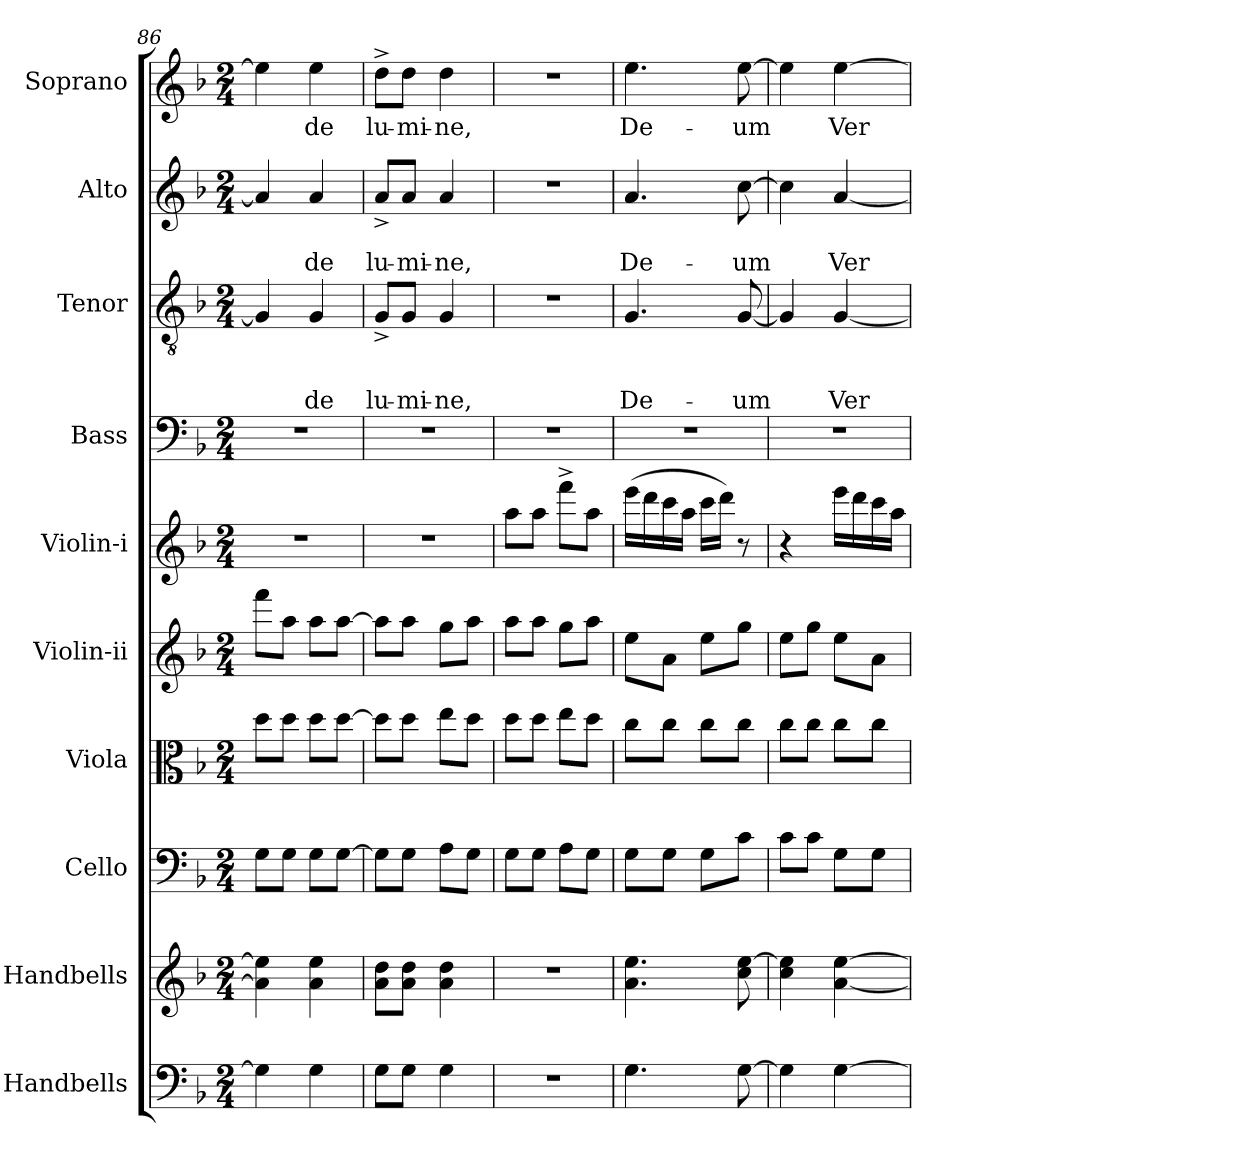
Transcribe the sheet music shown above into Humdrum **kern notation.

**kern	**kern	**kern	**kern	**kern	**kern	**kern	**kern	**text	**text	**text	**kern	**text	**text	**kern	**text
*part10	*part9	*part8	*part7	*part6	*part5	*part4	*part3	*part3	*part3	*part3	*part2	*part2	*part2	*part1	*part1
*staff10	*staff9	*staff8	*staff7	*staff6	*staff5	*staff4	*staff3	*staff3	*staff3	*staff3	*staff2	*staff2	*staff2	*staff1	*staff1
*I"Handbells	*I"Handbells	*I"Cello	*I"Viola	*I"Violin-ii	*I"Violin-i	*I"Bass	*I"Tenor	*	*	*	*I"Alto	*	*	*I"Soprano	*
*	*	*	*I'Vla.	*I'Vln.-ii	*I'Vln.-i	*I'B	*I'T	*	*	*	*I'A	*	*	*I'S	*
*clefF4	*clefG2	*clefF4	*clefC3	*clefG2	*clefG2	*clefF4	*clefGv2	*	*	*	*clefG2	*	*	*clefG2	*
*k[b-]	*k[b-]	*k[b-]	*k[b-]	*k[b-]	*k[b-]	*k[b-]	*k[b-]	*	*	*	*k[b-]	*	*	*k[b-]	*
*F:	*F:	*F:	*F:	*F:	*F:	*F:	*F:	*	*	*	*F:	*	*	*F:	*
*M2/4	*M2/4	*M2/4	*M2/4	*M2/4	*M2/4	*M2/4	*M2/4	*	*	*	*M2/4	*	*	*M2/4	*
=86	=86	=86	=86	=86	=86	=86	=86	=86	=86	=86	=86	=86	=86	=86	=86
!	!	!	!	!	!LO:N:vis=1	!LO:N:vis=1	!	!	!	!	!	!	!	!	!
4G\]	4a\] 4ee\]	8G\L	8dd\L	8fff\L	2r	2r	4G/]	.	.	.	4a/]	.	.	4ee\]	.
.	.	8G\J	8dd\J	8aa\J	.	.	.	.	.	.	.	.	.	.	.
!	!	!	!	!	!	!	!	!	!	!LO:LY:b	!	!	!LO:LY:b	!	!LO:LY:b
4G\	4a\ 4ee\	8G\L	8dd\L	8aa\L	.	.	4G/	.	.	de	4a/	.	de	4ee\	de
.	.	[>8G\J	[>8dd\J	[>8aa\J	.	.	.	.	.	.	.	.	.	.	.
=87	=87	=87	=87	=87	=87	=87	=87	=87	=87	=87	=87	=87	=87	=87	=87
!	!	!	!	!	!LO:N:vis=1	!LO:N:vis=1	!	!	!	!LO:LY:b	!	!	!LO:LY:b	!	!LO:LY:b
8G\L	8a\ 8dd\L	8G\L]	8dd\L]	8aa\L]	2r	2r	8G^</L	.	.	lu-	8a^</L	.	lu-	8dd^>\L	lu-
!	!	!	!	!	!	!	!	!	!	!LO:LY:b	!	!	!LO:LY:b	!	!LO:LY:b
8G\J	8a\ 8dd\J	8G\J	8dd\J	8aa\J	.	.	8G/J	.	.	-mi-	8a/J	.	-mi-	8dd\J	-mi-
!	!	!	!	!	!	!	!	!	!	!LO:LY:b:rj	!	!	!LO:LY:b:rj	!	!LO:LY:b:rj
4G\	4a\ 4dd\	8A\L	8ee\L	8gg\L	.	.	4G/	.	.	-ne,	4a/	.	-ne,	4dd\	-ne,
.	.	8G\J	8dd\J	8aa\J	.	.	.	.	.	.	.	.	.	.	.
=88	=88	=88	=88	=88	=88	=88	=88	=88	=88	=88	=88	=88	=88	=88	=88
!LO:N:vis=1	!LO:N:vis=1	!	!	!	!	!LO:N:vis=1	!LO:N:vis=1	!	!	!	!LO:N:vis=1	!	!	!LO:N:vis=1	!
2r	2r	8G\L	8dd\L	8aa\L	8aa\L	2r	2r	.	.	.	2r	.	.	2r	.
.	.	8G\J	8dd\J	8aa\J	8aa\J	.	.	.	.	.	.	.	.	.	.
.	.	8A\L	8ee\L	8gg\L	8fff^>\L	.	.	.	.	.	.	.	.	.	.
.	.	8G\J	8dd\J	8aa\J	8aa\J	.	.	.	.	.	.	.	.	.	.
!!LO:PB:g=z
=89	=89	=89	=89	=89	=89	=89	=89	=89	=89	=89	=89	=89	=89	=89	=89
!	!	!	!	!	!	!LO:N:vis=1	!	!	!	!LO:LY:b	!	!	!LO:LY:b	!	!LO:LY:b
4.G\	4.a\ 4.ee\	8G\L	8cc\L	8ee\L	(>16eee\LL	2r	4.G/	.	.	De-	4.a/	.	De-	4.ee\	De-
.	.	.	.	.	16ddd\	.	.	.	.	.	.	.	.	.	.
.	.	8G\J	8cc\J	8a\J	16ccc\	.	.	.	.	.	.	.	.	.	.
.	.	.	.	.	16aa\JJ	.	.	.	.	.	.	.	.	.	.
.	.	8G\L	8cc\L	8ee\L	16ccc\LL	.	.	.	.	.	.	.	.	.	.
.	.	.	.	.	16ddd\JJ)	.	.	.	.	.	.	.	.	.	.
!	!	!	!	!	!	!	!	!	!	!LO:LY:b	!	!	!LO:LY:b	!	!LO:LY:b
[>8G\	8cc\ [>8ee\	8c\J	8cc\J	8gg\J	8r	.	[<8G/	.	.	-um	[>8cc\	.	-um	[>8ee\	-um
=90	=90	=90	=90	=90	=90	=90	=90	=90	=90	=90	=90	=90	=90	=90	=90
!	!	!	!	!	!	!LO:N:vis=1	!	!	!	!	!	!	!	!	!
4G\]	4cc\ 4ee\]	8c\L	8cc\L	8ee\L	4r	2r	4G/]	.	.	.	4cc\]	.	.	4ee\]	.
.	.	8c\J	8cc\J	8gg\J	.	.	.	.	.	.	.	.	.	.	.
!	!	!	!	!	!	!	!	!	!	!LO:LY:b	!	!	!LO:LY:b	!	!LO:LY:b
[>4G\	[<4a\ [>4ee\	8G\L	8cc\L	8ee\L	16eee\LL	.	[<4G/	.	.	Ver-	[<4a/	.	Ver-	[>4ee\	Ver-
.	.	.	.	.	16ddd\	.	.	.	.	.	.	.	.	.	.
.	.	8G\J	8cc\J	8a\J	16ccc\	.	.	.	.	.	.	.	.	.	.
.	.	.	.	.	16aa\JJ	.	.	.	.	.	.	.	.	.	.
=	=	=	=	=	=	=	=	=	=	=	=	=	=	=	=
*-	*-	*-	*-	*-	*-	*-	*-	*-	*-	*-	*-	*-	*-	*-	*-
